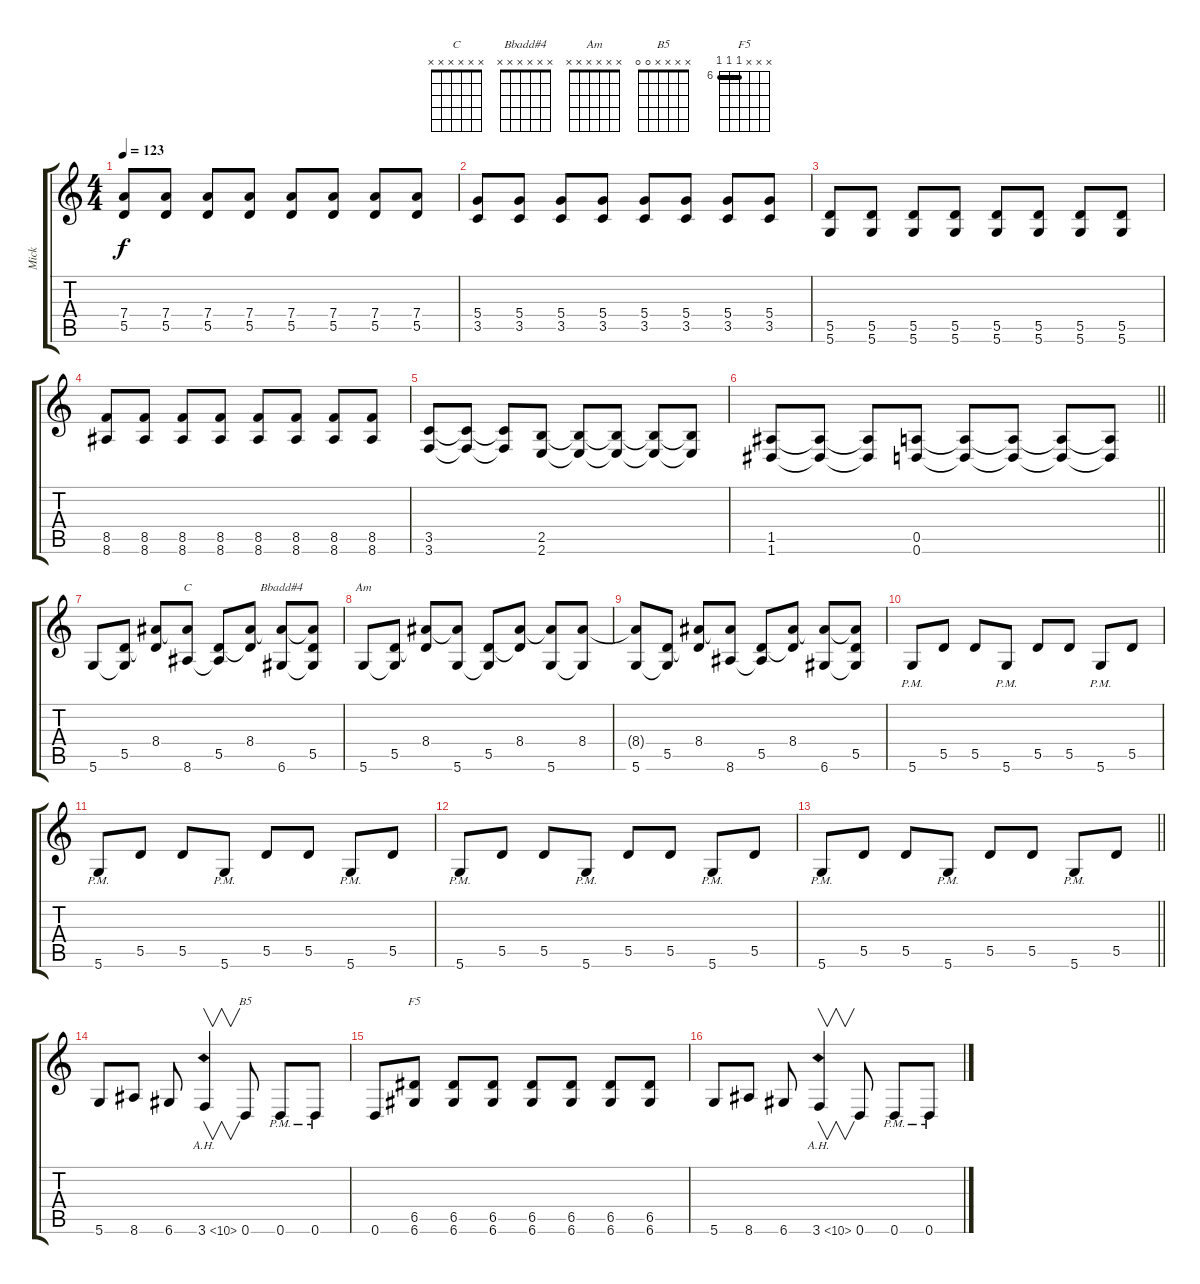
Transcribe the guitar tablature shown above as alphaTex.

\track ("Mick" "Mick") {instrument distortionguitar}
\staff {score tabs}
\tuning (E4 A3 G3 D3 A2 D2) {hide}
\chord ("C" x x x x x x)
\chord ("Bbadd#4" x x x x x x)
\chord ("Am" x x x x x x)
\chord ("B5" x x x x 0 0)
\chord ("F5" x x x 6 6 6) {firstfret 6 barre 6}
\ts (4 4)
\tempo 123
\clef g2
\ks c
(7.4 5.5).8{dy f} (7.4 5.5).8 (7.4 5.5).8 (7.4 5.5).8 (7.4 5.5).8 (7.4 5.5).8 (7.4 5.5).8 (7.4 5.5).8 |
(5.4 3.5).8 (5.4 3.5).8 (5.4 3.5).8 (5.4 3.5).8 (5.4 3.5).8 (5.4 3.5).8 (5.4 3.5).8 (5.4 3.5).8 |
(5.5 5.6).8 (5.5 5.6).8 (5.5 5.6).8 (5.5 5.6).8 (5.5 5.6).8 (5.5 5.6).8 (5.5 5.6).8 (5.5 5.6).8 |
(8.5 8.6).8 (8.5 8.6).8 (8.5 8.6).8 (8.5 8.6).8 (8.5 8.6).8 (8.5 8.6).8 (8.5 8.6).8 (8.5 8.6).8 |
(3.5 3.6).8 (3.5{t} 3.6{t}).8 (3.5{t} 3.6{t}).8 (2.5 2.6).8 (2.5{t} 2.6{t}).8 (2.5{t} 2.6{t}).8 (2.5{t} 2.6{t}).8 (2.5{t} 2.6{t}).8 |
\barLineRight lightlight
(1.5 1.6).8 (1.5{t} 1.6{t}).8 (1.5{t} 1.6{t}).8 (0.5 0.6).8 (0.5{t} 0.6{t}).8 (0.5{t} 0.6{t}).8 (0.5{t} 0.6{t}).8 (0.5{t} 0.6{t}).8 |
5.6.8 (5.5 5.6{t}).8 (8.4 5.5{t}).8 (8.4{t} 8.6).8{ch "C"} (5.5 8.6{t}).8 (8.4 5.5{t}).8 (8.4{t} 6.6).8{ch "Bbadd#4"} (8.4{t} 5.5 6.6{t}).8 |
5.6.8{ch "Am"} (5.5 5.6{t}).8 (8.4 5.5{t}).8 (8.4{t} 5.6).8 (5.5 5.6{t}).8 (8.4 5.5{t}).8 (8.4{t} 5.6).8 (8.4 5.6{t}).8 |
(8.4{t} 5.6).8 (5.5 5.6{t}).8 (8.4 5.5{t}).8 (8.4{t} 8.6).8 (5.5 8.6{t}).8 (8.4 5.5{t}).8 (8.4{t} 6.6).8 (8.4{t} 5.5 6.6{t}).8 |
5.6{pm}.8 5.5.8 5.5.8 5.6{pm}.8 5.5.8 5.5.8 5.6{pm}.8 5.5.8 |
5.6{pm}.8 5.5.8 5.5.8 5.6{pm}.8 5.5.8 5.5.8 5.6{pm}.8 5.5.8 |
5.6{pm}.8 5.5.8 5.5.8 5.6{pm}.8 5.5.8 5.5.8 5.6{pm}.8 5.5.8 |
\barLineRight lightlight
5.6{pm}.8 5.5.8 5.5.8 5.6{pm}.8 5.5.8 5.5.8 5.6{pm}.8 5.5.8 |
5.6.8 8.6.8 6.6.8 3.6{ah 7}.4{v} 0.6.8{ch "B5"} 0.6{pm}.8 0.6{pm}.8 |
0.6.8 (6.5 6.6).8{ch "F5"} (6.5 6.6).8 (6.5 6.6).8 (6.5 6.6).8 (6.5 6.6).8 (6.5 6.6).8 (6.5 6.6).8 |
5.6.8 8.6.8 6.6.8 3.6{ah 7}.4{v} 0.6.8 0.6{pm}.8 0.6{pm}.8
